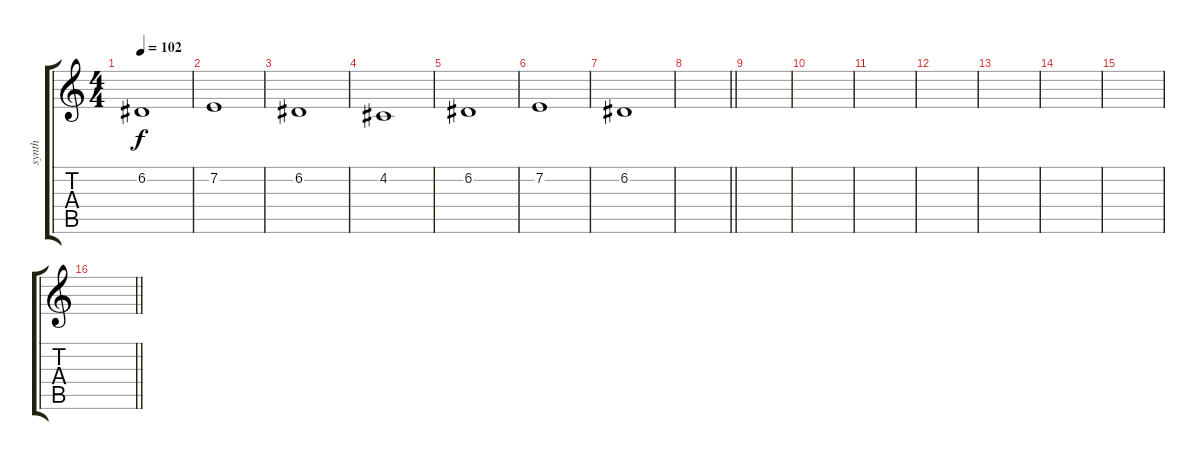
\track ("synth" "synth") {instrument pad2warm}
\staff {score tabs}
\tuning (D4 A3 F3 C3 G2 C2) {hide}
\ts (4 4)
\tempo 102
\clef g2
\ks c
6.2.1{dy f} |
7.2.1 |
6.2.1 |
4.2.1 |
6.2.1 |
7.2.1 |
6.2.1 |
\barLineRight lightlight
|
|
|
|
|
|
|
|
\barLineRight lightlight
